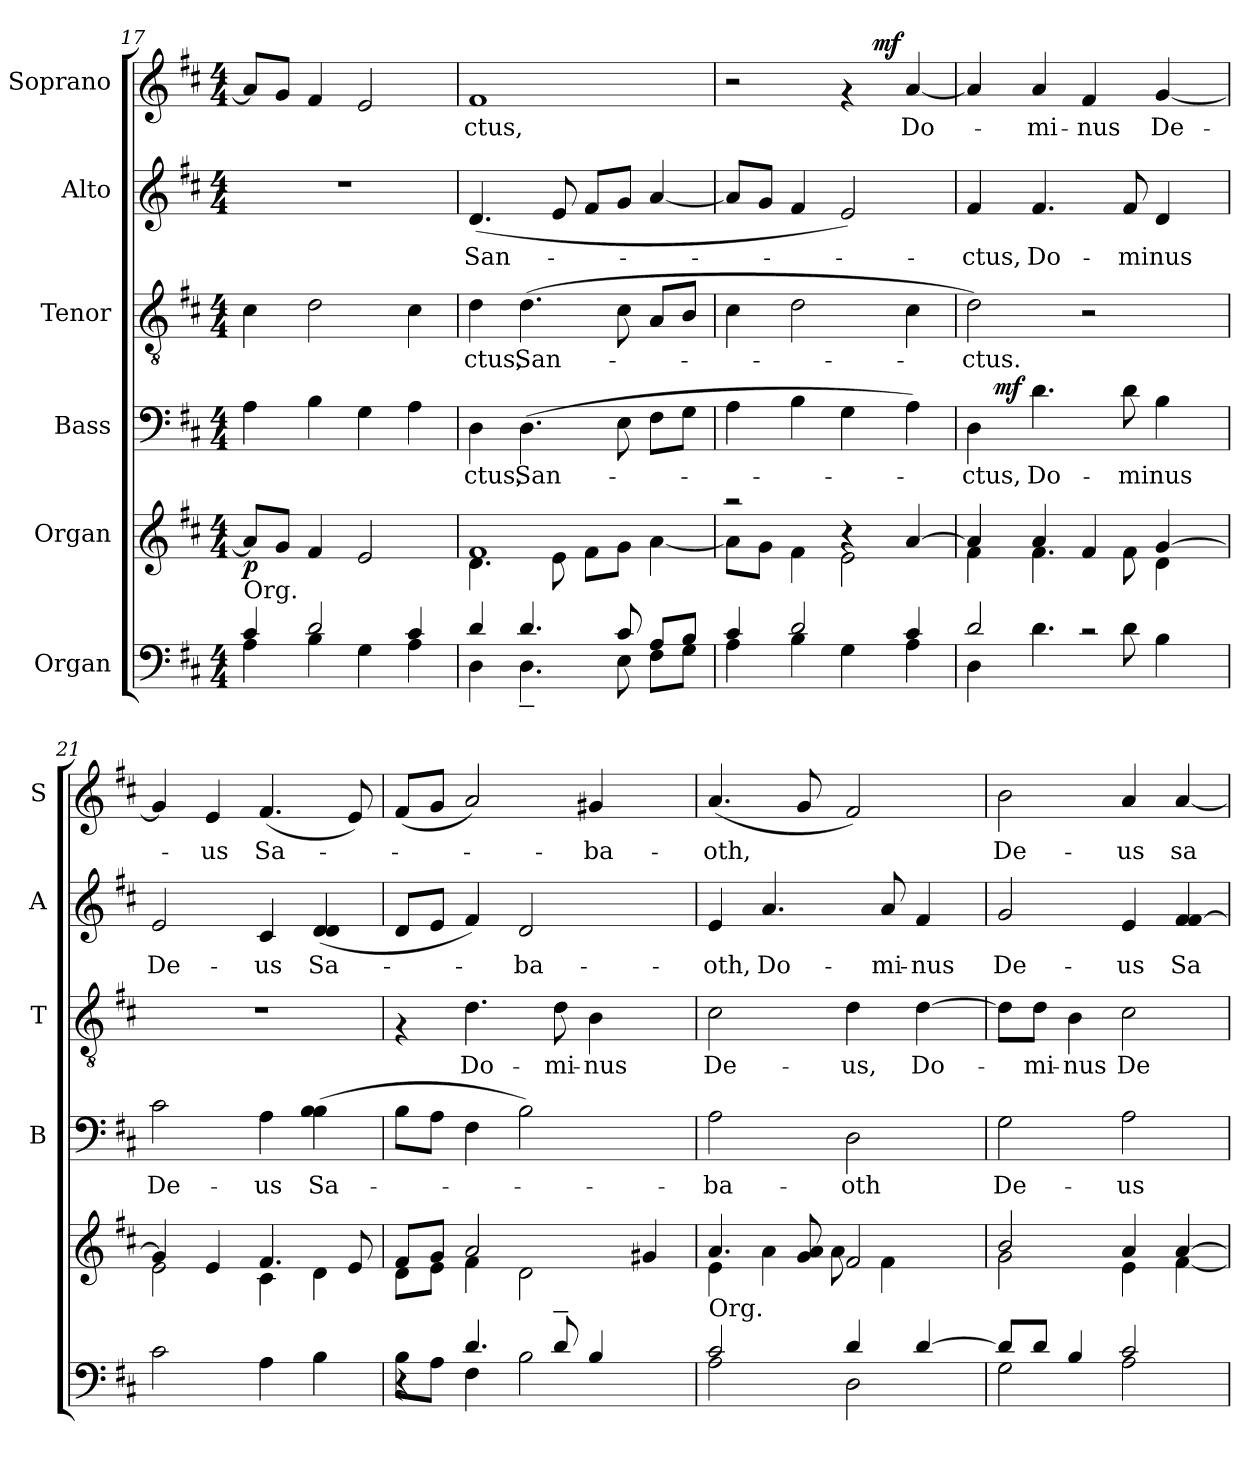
**kern	**kern	**dynam	**kern	**text	**dynam	**kern	**text	**kern	**text	**kern	**text	**dynam
*part6	*part5	*part5	*part4	*part4	*part4	*part3	*part3	*part2	*part2	*part1	*part1	*part1
*staff6	*staff5	*staff5	*staff4	*staff4	*staff4	*staff3	*staff3	*staff2	*staff2	*staff1	*staff1	*staff1
*I"Organ	*I"Organ	*	*I"Bass	*	*	*I"Tenor	*	*I"Alto	*	*I"Soprano	*	*
*	*	*	*I'B	*	*	*I'T	*	*I'A	*	*I'S	*	*
*clefF4	*clefG2	*	*clefF4	*	*	*clefGv2	*	*clefG2	*	*clefG2	*	*
*k[f#c#]	*k[f#c#]	*	*k[f#c#]	*	*	*k[f#c#]	*	*k[f#c#]	*	*k[f#c#]	*	*
*D:	*D:	*	*D:	*	*	*D:	*	*D:	*	*D:	*	*
*M4/4	*M4/4	*	*M4/4	*	*	*M4/4	*	*M4/4	*	*M4/4	*	*
=17	=17	=17	=17	=17	=17	=17	=17	=17	=17	=17	=17	=17
*^	*	*	*	*	*	*	*	*	*	*	*	*
!	!	!LO:TX:b:t=Org.	!	!	!	!	!	!	!	!	!	!	!
!	!	!	!LO:DY:b	!	!	!	!	!	!	!	!	!	!
4c#/	4A\	8a/L]	p	4A\	.	.	4c#\	.	1r	.	8a/L]	.	.
.	.	8g/J	.	.	.	.	.	.	.	.	8g/J	.	.
2d/	4B\	4f#/	.	4B\	.	.	2d\	.	.	.	4f#/	.	.
.	4G\	2e/	.	4G\	.	.	.	.	.	.	2e/	.	.
4c#/	4A\	.	.	4A\	.	.	4c#\	.	.	.	.	.	.
=18	=18	=18	=18	=18	=18	=18	=18	=18	=18	=18	=18	=18	=18
*	*	*^	*	*	*	*	*	*	*	*	*	*	*
!	!	!	!	!	!	!LO:LY:b	!	!	!LO:LY:b	!	!LO:LY:b	!	!LO:LY:b	!
4d/	4D\	1f#	4.d\	.	4D\	-ctus,	.	4d\	-ctus,	(4.d/	San-	1f#	-ctus,	.
!	!	!	!	!	!	!LO:LY:b	!	!	!LO:LY:b	!	!	!	!	!
4.d/	4.D~<\	.	.	.	(>4.D\	San-	.	(>4.d\	San-	.	.	.	.	.
.	.	.	8e\	.	.	.	.	.	.	8e/	.	.	.	.
.	.	.	8f#\L	.	.	.	.	.	.	8f#/L	.	.	.	.
8c#/	8E\	.	8g\J	.	8E\	.	.	8c#\	.	8g/J	.	.	.	.
8A/L	8F#\L	.	[<4a\	.	8F#\L	.	.	8A/L	.	[<4a/	.	.	.	.
8B/J	8G\J	.	.	.	8G\J	.	.	8B/J	.	.	.	.	.	.
=19	=19	=19	=19	=19	=19	=19	=19	=19	=19	=19	=19	=19	=19	=19
*	*	*	*	*	*	*	*	*	*	*	*	*^	*	*
4c#/	4A\	2raa	8a\L]	.	4A\	.	.	4c#\	.	8a/L]	.	2r	2ryy	.	.
.	.	.	8g\J	.	.	.	.	.	.	8g/J	.	.	.	.	.
2d/	4B\	.	4f#\	.	4B\	.	.	2d\	.	4f#/	.	.	.	.	.
.	4G\	4ra	2e\	.	4G\	.	.	.	.	2e/)	.	4rf	8ryy	.	.
!	!	!	!	!	!	!	!	!	!	!	!	!	!	!	!LO:DY:a
.	.	.	.	.	.	.	.	.	.	.	.	.	4.ryy	.	mf
!	!	!	!	!	!	!	!	!	!	!	!	!	!	!LO:LY:b	!
4c#/	4A\	[>4a/	.	.	4A\)	.	.	4c#\	.	.	.	[<4a/	.	Do-	.
=20	=20	=20	=20	=20	=20	=20	=20	=20	=20	=20	=20	=20	=20	=20	=20
!	!	!	!	!	!	!LO:LY:b	!	!	!LO:LY:b	!	!LO:LY:b	!	!	!	!
*	*	*	*	*	*^	*	*	*	*	*	*	*v	*v	*	*
2d/	4D\	4a/]	4f#\	.	4D\	16.ryy	-ctus,	.	2d\)	-ctus.	4f#/	-ctus,	4a/]	.	.
!	!	!	!	!	!	!	!	!LO:DY:a	!	!	!	!	!	!	!
.	.	.	.	.	.	2ryy	.	mf	.	.	.	.	.	.	.
!	!	!	!	!	!	!	!LO:LY:b	!	!	!	!	!LO:LY:b	!	!LO:LY:b	!
.	4.d\	4a/	4.f#\	.	4.d\	.	Do-	.	.	.	4.f#/	Do-	4a/	-mi-	.
!	!	!	!	!	!	!	!	!	!	!	!	!	!	!LO:LY:b	!
2rc	.	4f#/	.	.	.	.	.	.	2r	.	.	.	4f#/	-nus	.
.	.	.	.	.	.	4ryy	.	.	.	.	.	.	.	.	.
!	!	!	!	!	!	!	!LO:LY:b	!	!	!	!	!LO:LY:b	!	!	!
.	8d\	.	8f#\	.	8d\	.	-minus	.	.	.	8f#/	-minus	.	.	.
!	!	!	!	!	!	!	!	!	!	!	!	!	!	!LO:LY:b	!
.	4B\	[>4g/	4d\	.	4B\	.	.	.	.	.	4d/	.	[<4g/	De-	.
.	.	.	.	.	.	8ryy	.	.	.	.	.	.	.	.	.
.	.	.	.	.	.	32ryy	.	.	.	.	.	.	.	.	.
=21	=21	=21	=21	=21	=21	=21	=21	=21	=21	=21	=21	=21	=21	=21	=21
!	!	!	!	!	!	!	!LO:LY:b	!	!	!	!	!LO:LY:b	!	!	!
*v	*v	*	*	*	*v	*v	*	*	*	*	*	*	*	*	*
2c#\	4g/]	2e\	.	2c#\	De-	.	1r	.	2e/	De-	4g/]	.	.
!	!	!	!	!	!	!	!	!	!	!	!	!LO:LY:b	!
.	4e/	.	.	.	.	.	.	.	.	.	4e/	-us	.
!	!	!	!	!	!LO:LY:b	!	!	!	!	!LO:LY:b	!	!LO:LY:b	!
4A\	4.f#/	4c#\	.	4A\	-us	.	.	.	4c#/	-us	(<4.f#/	Sa-	.
!	!	!	!	!	!LO:LY:b	!	!	!	!	!LO:LY:b	!	!	!
4B\	.	4d\	.	(>4B\ 4B\	Sa-	.	.	.	(<4d/ 4d/	Sa-	.	.	.
.	8e/	.	.	.	.	.	.	.	.	.	8e/)	.	.
!!LO:PB:g=z
=22	=22	=22	=22	=22	=22	=22	=22	=22	=22	=22	=22	=22	=22
*^	*	*	*	*	*	*	*	*	*	*	*	*	*
4rC	8B\L	8f#/L	8d\L	.	8B\L	.	.	4rF	.	8d/L	.	(<8f#/L	.	.
.	8A\J	8g/J	8e\J	.	8A\J	.	.	.	.	8e/J	.	8g/J	.	.
!	!	!	!	!	!	!	!	!	!LO:LY:b	!	!	!	!	!
4.d/	4F#\	2a/	4f#\	.	4F#\	.	.	4.d\	Do-	4f#/)	.	2a/)	.	.
!	!	!	!	!	!	!	!	!	!	!	!LO:LY:b	!	!	!
.	2B\	.	2d\	.	2B\)	.	.	.	.	2d/	-ba-	.	.	.
!	!	!	!	!	!	!	!	!	!LO:LY:b	!	!	!	!	!
8d~>/	.	.	.	.	.	.	.	8d\	-mi-	.	.	.	.	.
!	!	!	!	!	!	!	!	!	!LO:LY:b	!	!	!	!LO:LY:b	!
4B/	.	4ryy	.	.	.	.	.	4B\	-nus	.	.	4g#X/	-ba-	.
4ryy	4ryy	4g#X/	4ryy	.	4ryy	.	.	4ryy	.	4ryy	.	4ryy	.	.
=23	=23	=23	=23	=23	=23	=23	=23	=23	=23	=23	=23	=23	=23	=23
!	!	!LO:TX:b:t=Org.	!	!	!	!	!	!	!	!	!	!	!	!
!	!	!	!	!	!	!LO:LY:b	!	!	!LO:LY:b	!	!LO:LY:b	!	!LO:LY:b	!
2c#/	2A\	4.a/	4e\	.	2A\	-ba-	.	2c#\	De-	4e/	-oth,	(<4.a/	-oth,	.
!	!	!	!	!	!	!	!	!	!	!	!LO:LY:b	!	!	!
.	.	.	4a\	.	.	.	.	.	.	4.a/	Do-	.	.	.
.	.	8g/ 8a/	.	.	.	.	.	.	.	.	.	8g/	.	.
!	!	!	!	!	!	!LO:LY:b	!	!	!LO:LY:b	!	!	!	!	!
4d/	2D\	2f#/	8a\	.	2D\	-oth	.	4d\	-us,	.	.	2f#/)	.	.
!	!	!	!	!	!	!	!	!	!	!	!LO:LY:b	!	!	!
.	.	.	4f#\	.	.	.	.	.	.	8a/	-mi-	.	.	.
!	!	!	!	!	!	!	!	!	!LO:LY:b	!	!LO:LY:b	!	!	!
[>4d/	.	.	.	.	.	.	.	[>4d\	Do-	4f#/	-nus	.	.	.
.	.	.	8ryy	.	.	.	.	.	.	.	.	.	.	.
=24	=24	=24	=24	=24	=24	=24	=24	=24	=24	=24	=24	=24	=24	=24
!	!	!	!	!	!	!LO:LY:b	!	!	!	!	!LO:LY:b	!	!LO:LY:b	!
8d/L]	2G\	2b/	2g\	.	2G\	De-	.	8d\L]	.	2g/	De-	2b\	De-	.
!	!	!	!	!	!	!	!	!	!LO:LY:b	!	!	!	!	!
8d/J	.	.	.	.	.	.	.	8d\J	-mi-	.	.	.	.	.
!	!	!	!	!	!	!	!	!	!LO:LY:b	!	!	!	!	!
4B/	.	.	.	.	.	.	.	4B\	-nus	.	.	.	.	.
!	!	!	!	!	!	!LO:LY:b	!	!	!LO:LY:b	!	!LO:LY:b	!	!LO:LY:b	!
2c#/	2A\	4a/	4e\	.	2A\	-us	.	2c#\	De-	4e/	-us	4a/	-us	.
!	!	!	!	!	!	!	!	!	!	!	!LO:LY:b	!	!LO:LY:b	!
.	.	[>4a/	[<4f#\	.	.	.	.	.	.	4f#/ [<4f#/	Sa-	[<4a/	sa	.
*v	*v	*	*	*	*	*	*	*	*	*	*	*	*	*
*	*v	*v	*	*	*	*	*	*	*	*	*	*	*
=	=	=	=	=	=	=	=	=	=	=	=	=
*-	*-	*-	*-	*-	*-	*-	*-	*-	*-	*-	*-	*-
